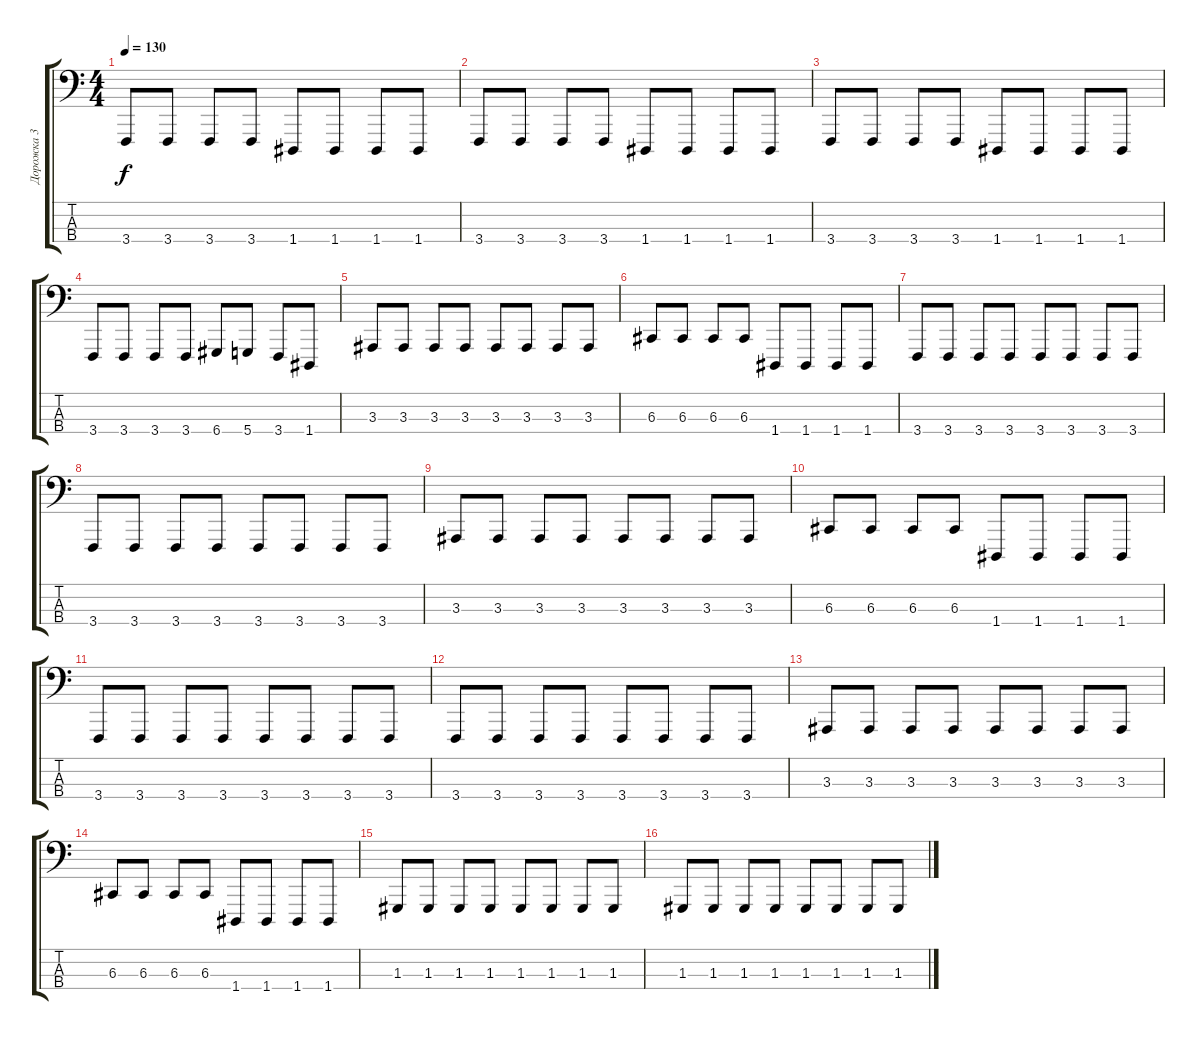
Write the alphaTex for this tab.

\track ("Дорожка 3" "Дорожка 3") {instrument synthbrass2}
\staff {score tabs}
\tuning (F2 C2 G1 D1) {hide}
\ts (4 4)
\tempo 130
\clef f4
\ks c
3.4.8{dy f} 3.4.8 3.4.8 3.4.8 1.4.8 1.4.8 1.4.8 1.4.8 |
3.4.8 3.4.8 3.4.8 3.4.8 1.4.8 1.4.8 1.4.8 1.4.8 |
3.4.8 3.4.8 3.4.8 3.4.8 1.4.8 1.4.8 1.4.8 1.4.8 |
3.4.8 3.4.8 3.4.8 3.4.8 6.4.8 5.4.8 3.4.8 1.4.8 |
3.3.8 3.3.8 3.3.8 3.3.8 3.3.8 3.3.8 3.3.8 3.3.8 |
6.3.8 6.3.8 6.3.8 6.3.8 1.4.8 1.4.8 1.4.8 1.4.8 |
3.4.8 3.4.8 3.4.8 3.4.8 3.4.8 3.4.8 3.4.8 3.4.8 |
3.4.8 3.4.8 3.4.8 3.4.8 3.4.8 3.4.8 3.4.8 3.4.8 |
3.3.8 3.3.8 3.3.8 3.3.8 3.3.8 3.3.8 3.3.8 3.3.8 |
6.3.8 6.3.8 6.3.8 6.3.8 1.4.8 1.4.8 1.4.8 1.4.8 |
3.4.8 3.4.8 3.4.8 3.4.8 3.4.8 3.4.8 3.4.8 3.4.8 |
3.4.8 3.4.8 3.4.8 3.4.8 3.4.8 3.4.8 3.4.8 3.4.8 |
3.3.8 3.3.8 3.3.8 3.3.8 3.3.8 3.3.8 3.3.8 3.3.8 |
6.3.8 6.3.8 6.3.8 6.3.8 1.4.8 1.4.8 1.4.8 1.4.8 |
1.3.8 1.3.8 1.3.8 1.3.8 1.3.8 1.3.8 1.3.8 1.3.8 |
1.3.8 1.3.8 1.3.8 1.3.8 1.3.8 1.3.8 1.3.8 1.3.8
